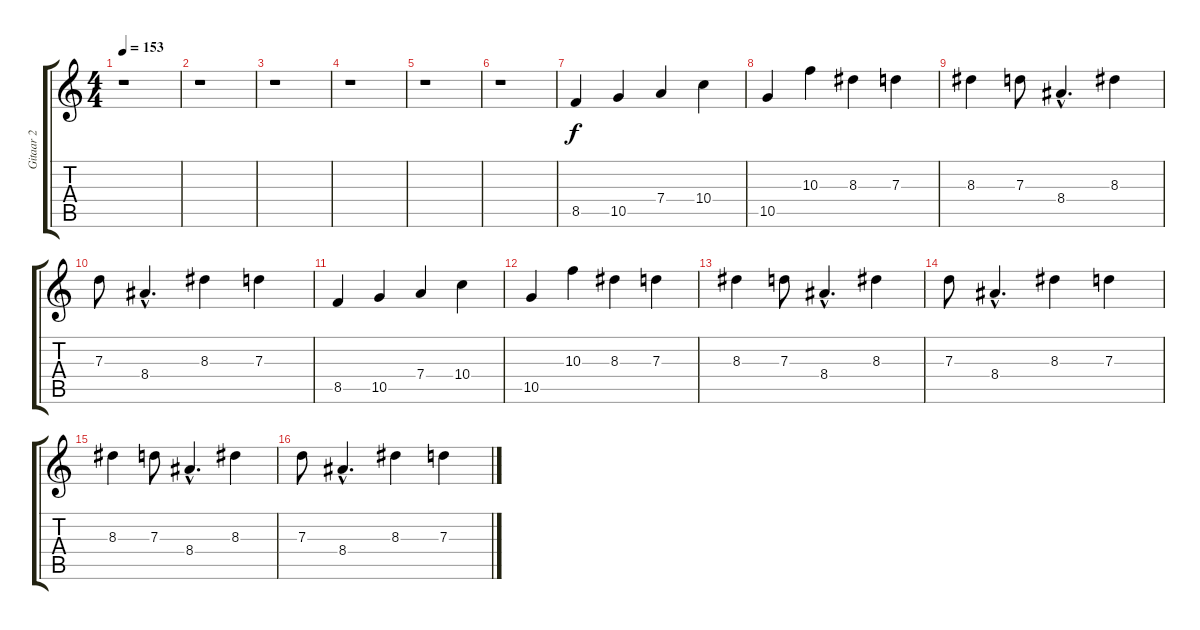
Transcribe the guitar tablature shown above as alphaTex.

\track ("Gitaar 2" "Gitaar 2") {instrument overdrivenguitar}
\staff {score tabs}
\tuning (E4 B3 G3 D3 A2 E2) {hide}
\ts (4 4)
\tempo 153
\clef g2
\ks c
r.1{dy f} |
r.1 |
r.1 |
r.1 |
r.1 |
r.1 |
8.5.4 10.5.4 7.4.4 10.4.4 |
10.5.4 10.3.4 8.3.4 7.3.4 |
8.3.4 7.3.8 8.4{hac}.4{d} 8.3.4 |
7.3.8 8.4{hac}.4{d} 8.3.4 7.3.4 |
8.5.4 10.5.4 7.4.4 10.4.4 |
10.5.4 10.3.4 8.3.4 7.3.4 |
8.3.4 7.3.8 8.4{hac}.4{d} 8.3.4 |
7.3.8 8.4{hac}.4{d} 8.3.4 7.3.4 |
8.3.4 7.3.8 8.4{hac}.4{d} 8.3.4 |
7.3.8 8.4{hac}.4{d} 8.3.4 7.3.4
